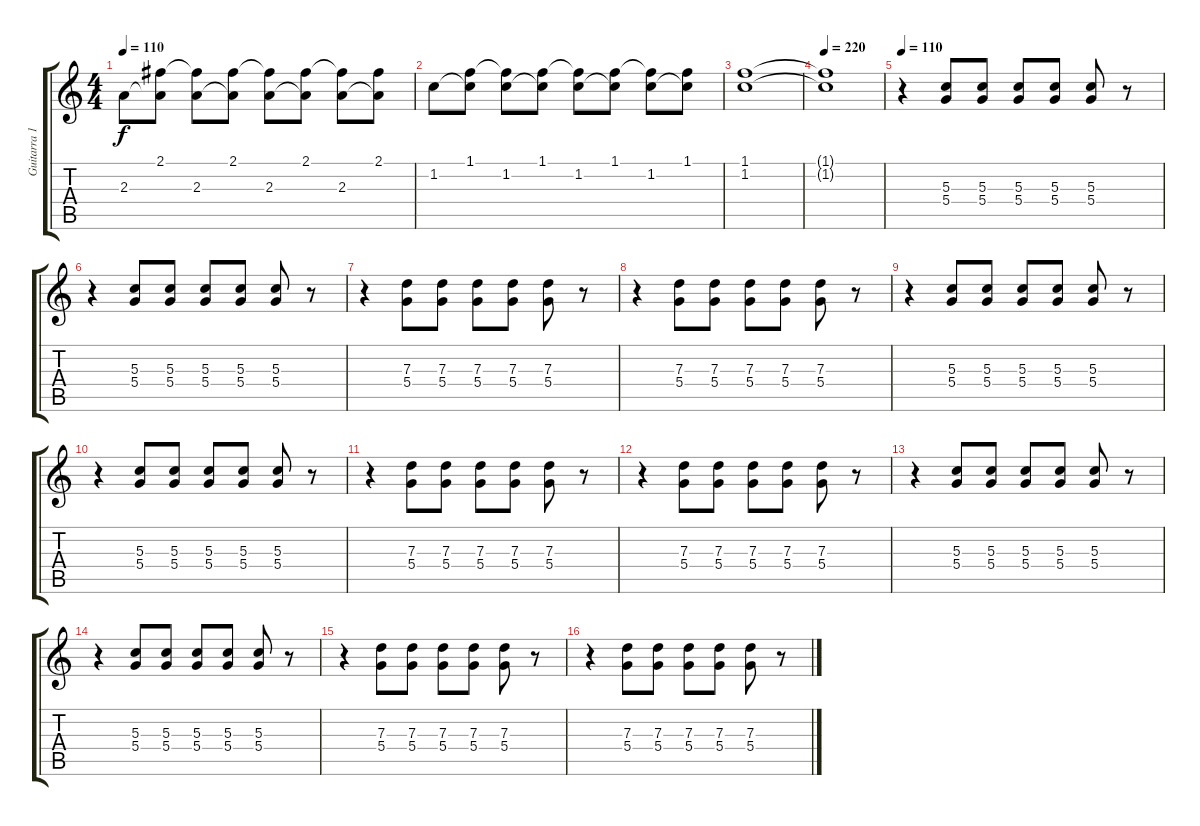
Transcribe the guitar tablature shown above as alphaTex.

\track ("Guitarra 1" "Guitarra 1") {instrument distortionguitar}
\staff {score tabs}
\tuning (E4 B3 G3 D3 A2 E2) {hide}
\ts (4 4)
\tempo 110
\clef g2
\ks c
2.3.8{dy f} (2.1 2.3{t}).8 (2.1{t} 2.3).8 (2.1 2.3{t}).8 (2.1{t} 2.3).8 (2.1 2.3{t}).8 (2.1{t} 2.3).8 (2.1 2.3{t}).8 |
1.2.8 (1.1 1.2{t}).8 (1.1{t} 1.2).8 (1.1 1.2{t}).8 (1.1{t} 1.2).8 (1.1 1.2{t}).8 (1.1{t} 1.2).8 (1.1 1.2{t}).8 |
(1.1 1.2).1 |
\tempo 220
(1.1{t} 1.2{t}).1 |
\tempo 110
r.4 (5.3 5.4).8 (5.3 5.4).8 (5.3 5.4).8 (5.3 5.4).8 (5.3 5.4).8 r.8 |
r.4 (5.3 5.4).8 (5.3 5.4).8 (5.3 5.4).8 (5.3 5.4).8 (5.3 5.4).8 r.8 |
r.4 (7.3 5.4).8 (7.3 5.4).8 (7.3 5.4).8 (7.3 5.4).8 (7.3 5.4).8 r.8 |
r.4 (7.3 5.4).8 (7.3 5.4).8 (7.3 5.4).8 (7.3 5.4).8 (7.3 5.4).8 r.8 |
r.4 (5.3 5.4).8 (5.3 5.4).8 (5.3 5.4).8 (5.3 5.4).8 (5.3 5.4).8 r.8 |
r.4 (5.3 5.4).8 (5.3 5.4).8 (5.3 5.4).8 (5.3 5.4).8 (5.3 5.4).8 r.8 |
r.4 (7.3 5.4).8 (7.3 5.4).8 (7.3 5.4).8 (7.3 5.4).8 (7.3 5.4).8 r.8 |
r.4 (7.3 5.4).8 (7.3 5.4).8 (7.3 5.4).8 (7.3 5.4).8 (7.3 5.4).8 r.8 |
r.4 (5.3 5.4).8 (5.3 5.4).8 (5.3 5.4).8 (5.3 5.4).8 (5.3 5.4).8 r.8 |
r.4 (5.3 5.4).8 (5.3 5.4).8 (5.3 5.4).8 (5.3 5.4).8 (5.3 5.4).8 r.8 |
r.4 (7.3 5.4).8 (7.3 5.4).8 (7.3 5.4).8 (7.3 5.4).8 (7.3 5.4).8 r.8 |
r.4 (7.3 5.4).8 (7.3 5.4).8 (7.3 5.4).8 (7.3 5.4).8 (7.3 5.4).8 r.8
